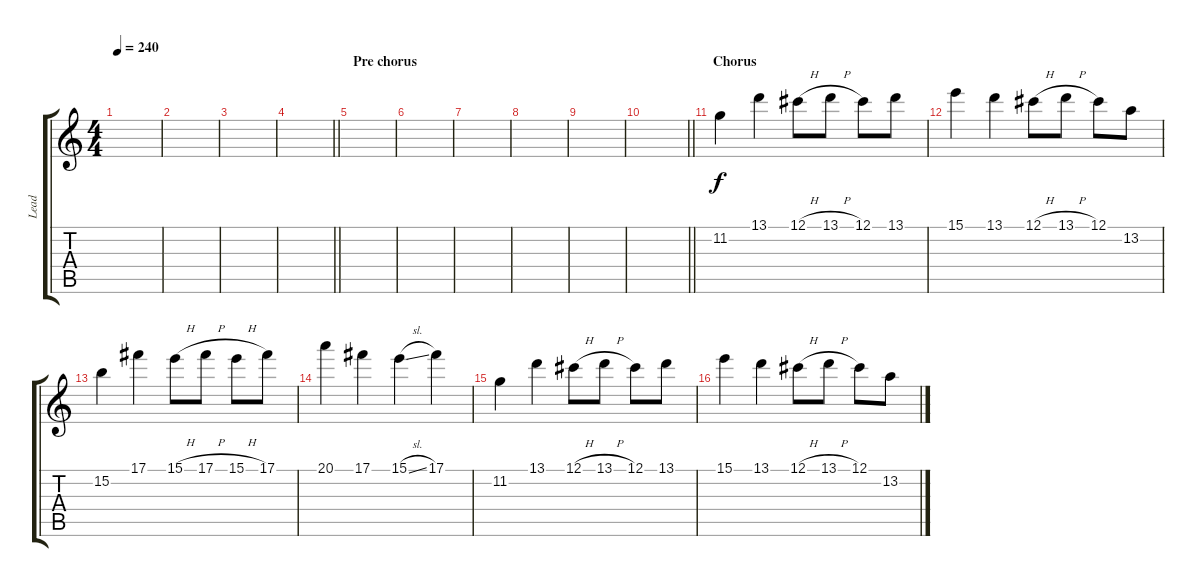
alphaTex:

\track ("Lead" "Lead") {instrument overdrivenguitar}
\staff {score tabs}
\tuning (Db4 Ab3 E3 B2 Gb2 B1) {hide}
\ts (4 4)
\tempo 240
\clef g2
\ks c
|
|
|
\barLineRight lightlight
|
\section ("" "Pre chorus")
|
|
|
|
|
\barLineRight lightlight
|
\section ("" "Chorus")
11.2.4 13.1.4 12.1{h}.8 13.1{h}.8 12.1.8 13.1.8 |
15.1.4 13.1.4 12.1{h}.8 13.1{h}.8 12.1.8 13.2.8 |
15.2.4 17.1.4 15.1{h}.8 17.1{h}.8 15.1{h}.8 17.1.8 |
20.1.4 17.1.4 15.1{sl}.4 17.1.4 |
11.2.4 13.1.4 12.1{h}.8 13.1{h}.8 12.1.8 13.1.8 |
15.1.4 13.1.4 12.1{h}.8 13.1{h}.8 12.1.8 13.2.8
